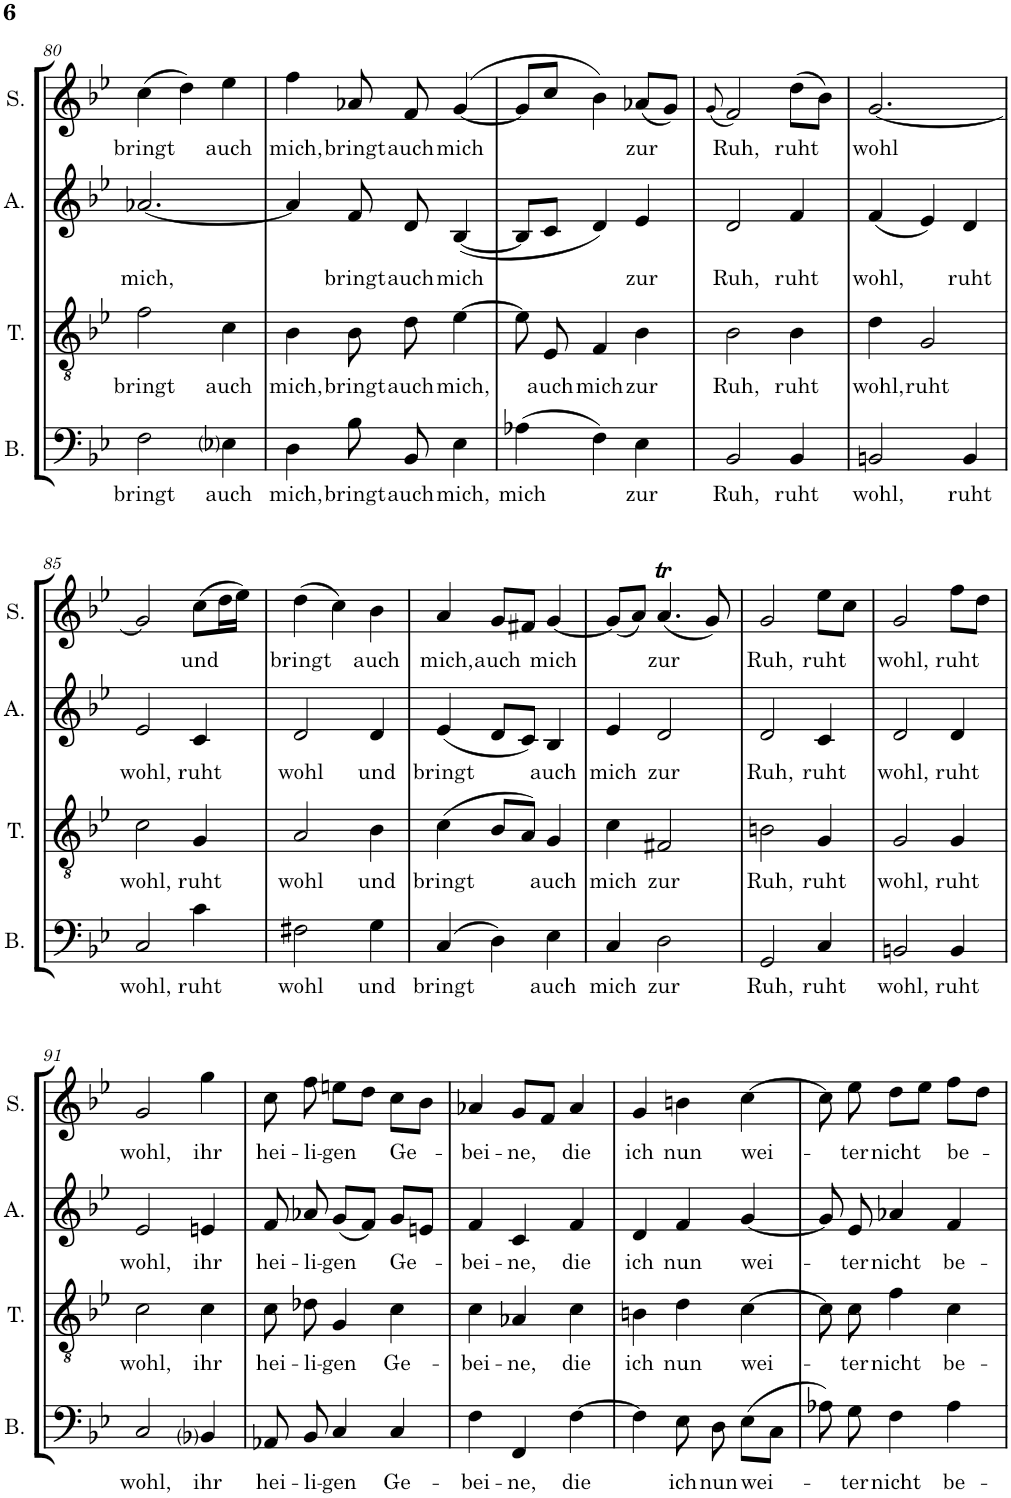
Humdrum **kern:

**kern	**text	**kern	**text	**kern	**text	**kern	**text
*part4	*part4	*part3	*part3	*part2	*part2	*part1	*part1
*staff4	*staff4	*staff3	*staff3	*staff2	*staff2	*staff1	*staff1
*I"Basso	*	*I"Tenore	*	*I"Alto	*	*I"Soprano	*
*I'B.	*	*I'T.	*	*I'A.	*	*I'S.	*
!!LO:PB:g=z
*clefF4	*	*clefGv2	*	*clefG2	*	*clefG2	*
*k[b-e-]	*	*k[b-e-]	*	*k[b-e-]	*	*k[b-e-]	*
*B-:	*	*B-:	*	*B-:	*	*B-:	*
*M3/4	*	*M3/4	*	*M3/4	*	*M3/4	*
=80	=80	=80	=80	=80	=80	=80	=80
!	!LO:LY:b	!	!LO:LY:b	!	!LO:LY:b	!	!LO:LY:b
2F\	bringt	2f\	bringt	[2.a-X/	mich,	(>4cc\	bringt
.	.	.	.	.	.	4dd\)	.
!	!LO:LY:b	!	!LO:LY:b	!	!	!	!LO:LY:b
4E-i\	auch	4c\	auch	.	.	4ee-\	auch
=81	=81	=81	=81	=81	=81	=81	=81
!	!LO:LY:b	!	!LO:LY:b	!	!	!	!LO:LY:b
4D\	mich,	4B-\	mich,	4a-/]	.	4ff\	mich,
!	!LO:LY:b	!	!LO:LY:b	!	!LO:LY:b	!	!LO:LY:b
8B-\	bringt	8B-\	bringt	8f/	bringt	8a-X/	bringt
!	!LO:LY:b	!	!LO:LY:b	!	!LO:LY:b	!	!LO:LY:b
8BB-/	auch	8d\	auch	8d/	auch	8f/	auch
!	!LO:LY:b	!	!LO:LY:b	!	!LO:LY:b	!	!LO:LY:b
4E-\	mich,	[4e-\	mich,	(<[4B-/	mich	(>[4g/	mich
=82	=82	=82	=82	=82	=82	=82	=82
!	!LO:LY:b	!	!	!	!	!	!
(>4A-X\	mich	8e-\]	.	8B-/L]	.	8g/L]	.
!	!	!	!LO:LY:b	!	!	!	!
.	.	8E-/	auch	8c/J	.	8cc/J	.
!	!	!	!LO:LY:b	!	!	!	!
4F\)	.	4F/	mich	4d/)	.	4b-\)	.
!	!LO:LY:b	!	!LO:LY:b	!	!LO:LY:b	!	!LO:LY:b
4E-\	zur	4B-\	zur	4e-/	zur	(<8a-X/L	zur
.	.	.	.	.	.	8g/J)	.
=83	=83	=83	=83	=83	=83	=83	=83
.	.	.	.	.	.	(<8qg/	.
!	!LO:LY:b	!	!LO:LY:b	!	!LO:LY:b	!	!LO:LY:b
2BB-/	Ruh,	2B-\	Ruh,	2d/	Ruh,	2f/)	Ruh,
!	!LO:LY:b	!	!LO:LY:b	!	!LO:LY:b	!	!LO:LY:b
4BB-/	ruht	4B-\	ruht	4f/	ruht	(>8dd\L	ruht
.	.	.	.	.	.	8b-\J)	.
=84	=84	=84	=84	=84	=84	=84	=84
!	!LO:LY:b	!	!LO:LY:b	!	!LO:LY:b	!	!LO:LY:b
2BBn/	wohl,	4d\	wohl,	(<4f/	wohl,	[2.g/	wohl
!	!	!	!LO:LY:b	!	!	!	!
.	.	2G/	ruht	4e-/)	.	.	.
!	!LO:LY:b	!	!	!	!LO:LY:b	!	!
4BB/	ruht	.	.	4d/	ruht	.	.
!!LO:LB:g=z
=85	=85	=85	=85	=85	=85	=85	=85
!	!LO:LY:b	!	!LO:LY:b	!	!LO:LY:b	!	!
2C/	wohl,	2c\	wohl,	2e-/	wohl,	2g/]	.
!	!LO:LY:b	!	!LO:LY:b	!	!LO:LY:b	!	!LO:LY:b
4c\	ruht	4G/	ruht	4c/	ruht	(>8cc\L	und
.	.	.	.	.	.	16dd\L	.
.	.	.	.	.	.	16ee-\JJ)	.
=86	=86	=86	=86	=86	=86	=86	=86
!	!LO:LY:b	!	!LO:LY:b	!	!LO:LY:b	!	!LO:LY:b
2F#X\	wohl	2A/	wohl	2d/	wohl	(>4dd\	bringt
.	.	.	.	.	.	4cc\)	.
!	!LO:LY:b	!	!LO:LY:b	!	!LO:LY:b	!	!LO:LY:b
4G\	und	4B-\	und	4d/	und	4b-\	auch
=87	=87	=87	=87	=87	=87	=87	=87
!	!LO:LY:b	!	!LO:LY:b	!	!LO:LY:b	!	!LO:LY:b
(>4C/	bringt	(>4c\	bringt	(<4e-/	bringt	4a/	mich,
!	!	!	!	!	!	!	!LO:LY:b
4D\)	.	8B-/L	.	8d/L	.	8g/L	auch
.	.	8A/J)	.	8c/J)	.	8f#X/J	.
!	!LO:LY:b	!	!LO:LY:b	!	!LO:LY:b	!	!LO:LY:b
4E-\	auch	4G/	auch	4B-/	auch	[4g/	mich
=88	=88	=88	=88	=88	=88	=88	=88
!	!LO:LY:b	!	!LO:LY:b	!	!LO:LY:b	!	!
4C/	mich	4c\	mich	4e-/	mich	(<8g/L]	.
.	.	.	.	.	.	8a/J)	.
!	!LO:LY:b	!	!LO:LY:b	!	!LO:LY:b	!	!LO:LY:b
2D\	zur	2F#X/	zur	2d/	zur	(<4.at/	zur
.	.	.	.	.	.	8g/)	.
=89	=89	=89	=89	=89	=89	=89	=89
!	!LO:LY:b	!	!LO:LY:b	!	!LO:LY:b	!	!LO:LY:b
2GG/	Ruh,	2Bn\	Ruh,	2d/	Ruh,	2g/	Ruh,
!	!LO:LY:b	!	!LO:LY:b	!	!LO:LY:b	!	!LO:LY:b
4C/	ruht	4G/	ruht	4c/	ruht	8ee-\L	ruht
.	.	.	.	.	.	8cc\J	.
=90	=90	=90	=90	=90	=90	=90	=90
!	!LO:LY:b	!	!LO:LY:b	!	!LO:LY:b	!	!LO:LY:b
2BBn/	wohl,	2G/	wohl,	2d/	wohl,	2g/	wohl,
!	!LO:LY:b	!	!LO:LY:b	!	!LO:LY:b	!	!LO:LY:b
4BB/	ruht	4G/	ruht	4d/	ruht	8ff\L	ruht
.	.	.	.	.	.	8dd\J	.
!!LO:LB:g=z
=91	=91	=91	=91	=91	=91	=91	=91
!	!LO:LY:b	!	!LO:LY:b	!	!LO:LY:b	!	!LO:LY:b
2C/	wohl,	2c\	wohl,	2e-/	wohl,	2g/	wohl,
!	!LO:LY:b	!	!LO:LY:b	!	!LO:LY:b	!	!LO:LY:b
4BB-i/	ihr	4c\	ihr	4en/	ihr	4gg\	ihr
=92	=92	=92	=92	=92	=92	=92	=92
!	!LO:LY:b	!	!LO:LY:b	!	!LO:LY:b	!	!LO:LY:b
8AA-X/	hei-	8c\	hei-	8f/	hei-	8cc\	hei-
!	!LO:LY:b	!	!LO:LY:b	!	!LO:LY:b	!	!LO:LY:b
8BB-/	-li-	8d-X\	-li-	8a-X/	-li-	8ff\	-li-
!	!LO:LY:b	!	!LO:LY:b	!	!LO:LY:b	!	!LO:LY:b
4C/	-gen	4G/	-gen	(<8g/L	-gen	8een\L	-gen
.	.	.	.	8f/J)	.	8dd\J	.
!	!LO:LY:b	!	!LO:LY:b	!	!LO:LY:b	!	!LO:LY:b
4C/	Ge-	4c\	Ge-	8g/L	Ge-	8cc\L	Ge-
.	.	.	.	8en/J	.	8b-\J	.
=93	=93	=93	=93	=93	=93	=93	=93
!	!LO:LY:b	!	!LO:LY:b	!	!LO:LY:b	!	!LO:LY:b
4F\	-bei-	4c\	-bei-	4f/	-bei-	4a-X/	-bei-
!	!LO:LY:b	!	!LO:LY:b	!	!LO:LY:b	!	!LO:LY:b
4FF/	-ne,	4A-X/	-ne,	4c/	-ne,	8g/L	-ne,
.	.	.	.	.	.	8f/J	.
!	!LO:LY:b	!	!LO:LY:b	!	!LO:LY:b	!	!LO:LY:b
[4F\	die	4c\	die	4f/	die	4a-/	die
=94	=94	=94	=94	=94	=94	=94	=94
!	!	!	!LO:LY:b	!	!LO:LY:b	!	!LO:LY:b
4F\]	.	4Bn\	ich	4d/	ich	4g/	ich
!	!LO:LY:b	!	!LO:LY:b	!	!LO:LY:b	!	!LO:LY:b
8E-\	ich	4d\	nun	4f/	nun	4bn\	nun
!	!LO:LY:b	!	!	!	!	!	!
8D\	nun	.	.	.	.	.	.
!	!LO:LY:b	!	!LO:LY:b	!	!LO:LY:b	!	!LO:LY:b
(>8E-\L	wei-	[4c\	wei-	[4g/	wei-	[4cc\	wei-
8C\J	.	.	.	.	.	.	.
=95	=95	=95	=95	=95	=95	=95	=95
8A-X\)	.	8c\]	.	8g/]	.	8cc\]	.
!	!LO:LY:b	!	!LO:LY:b	!	!LO:LY:b	!	!LO:LY:b
8G\	-ter	8c\	-ter	8e-/	-ter	8ee-\	-ter
!	!LO:LY:b	!	!LO:LY:b	!	!LO:LY:b	!	!LO:LY:b
4F\	nicht	4f\	nicht	4a-X/	nicht	8dd\L	nicht
.	.	.	.	.	.	8ee-\J	.
!	!LO:LY:b	!	!LO:LY:b	!	!LO:LY:b	!	!LO:LY:b
4A-\	be-	4c\	be-	4f/	be-	8ff\L	be-
.	.	.	.	.	.	8dd\J	.
=	=	=	=	=	=	=	=
*-	*-	*-	*-	*-	*-	*-	*-
